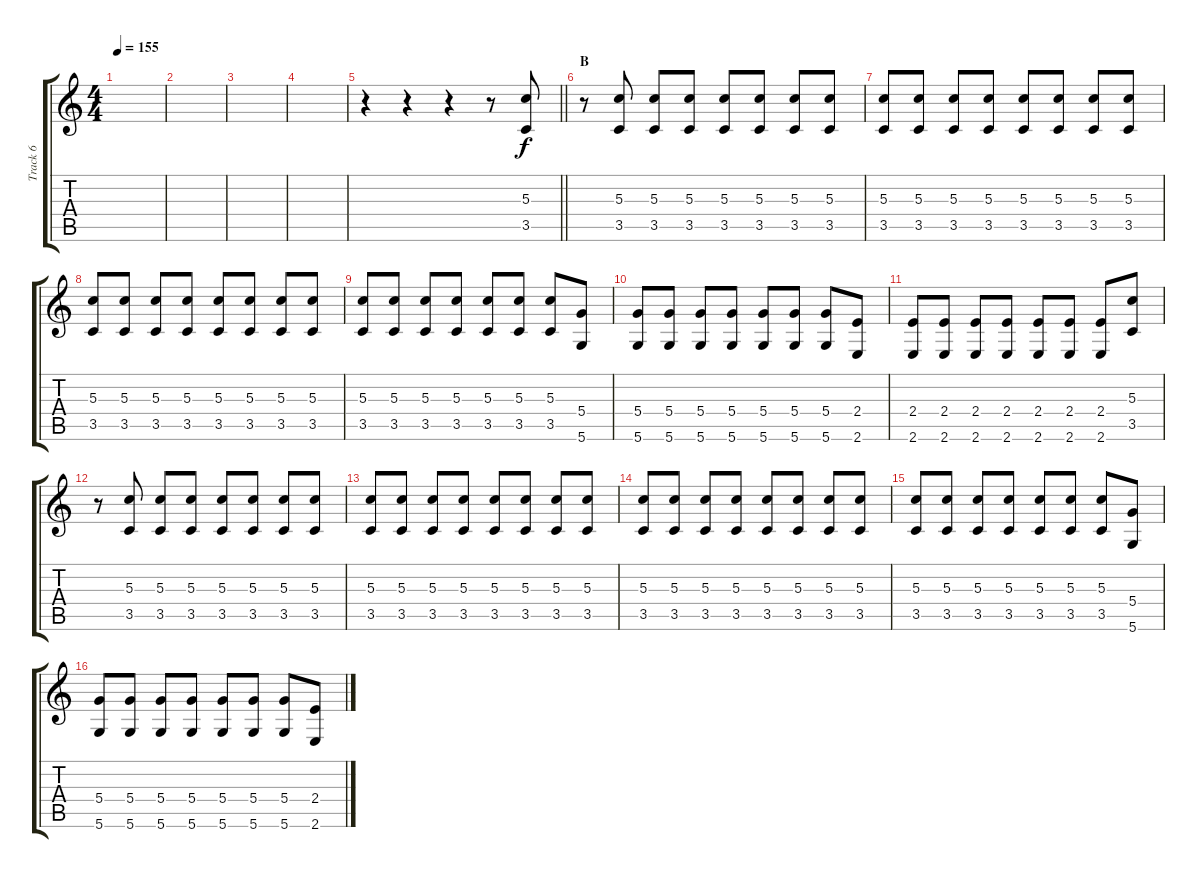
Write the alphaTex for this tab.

\track ("Track 6" "Track 6") {instrument overdrivenguitar}
\staff {score tabs}
\tuning (E4 B3 G3 D3 A2 D2) {hide}
\ts (4 4)
\tempo 155
\clef g2
\ks c
|
|
|
|
\barLineRight lightlight
r.4 r.4 r.4 r.8 (5.3 3.5).8 |
\section ("" "B")
r.8 (5.3 3.5).8 (5.3 3.5).8 (5.3 3.5).8 (5.3 3.5).8 (5.3 3.5).8 (5.3 3.5).8 (5.3 3.5).8 |
(5.3 3.5).8 (5.3 3.5).8 (5.3 3.5).8 (5.3 3.5).8 (5.3 3.5).8 (5.3 3.5).8 (5.3 3.5).8 (5.3 3.5).8 |
(5.3 3.5).8 (5.3 3.5).8 (5.3 3.5).8 (5.3 3.5).8 (5.3 3.5).8 (5.3 3.5).8 (5.3 3.5).8 (5.3 3.5).8 |
(5.3 3.5).8 (5.3 3.5).8 (5.3 3.5).8 (5.3 3.5).8 (5.3 3.5).8 (5.3 3.5).8 (5.3 3.5).8 (5.4 5.6).8 |
(5.4 5.6).8 (5.4 5.6).8 (5.4 5.6).8 (5.4 5.6).8 (5.4 5.6).8 (5.4 5.6).8 (5.4 5.6).8 (2.4 2.6).8 |
(2.4 2.6).8 (2.4 2.6).8 (2.4 2.6).8 (2.4 2.6).8 (2.4 2.6).8 (2.4 2.6).8 (2.4 2.6).8 (5.3 3.5).8 |
r.8 (5.3 3.5).8 (5.3 3.5).8 (5.3 3.5).8 (5.3 3.5).8 (5.3 3.5).8 (5.3 3.5).8 (5.3 3.5).8 |
(5.3 3.5).8 (5.3 3.5).8 (5.3 3.5).8 (5.3 3.5).8 (5.3 3.5).8 (5.3 3.5).8 (5.3 3.5).8 (5.3 3.5).8 |
(5.3 3.5).8 (5.3 3.5).8 (5.3 3.5).8 (5.3 3.5).8 (5.3 3.5).8 (5.3 3.5).8 (5.3 3.5).8 (5.3 3.5).8 |
(5.3 3.5).8 (5.3 3.5).8 (5.3 3.5).8 (5.3 3.5).8 (5.3 3.5).8 (5.3 3.5).8 (5.3 3.5).8 (5.4 5.6).8 |
(5.4 5.6).8 (5.4 5.6).8 (5.4 5.6).8 (5.4 5.6).8 (5.4 5.6).8 (5.4 5.6).8 (5.4 5.6).8 (2.4 2.6).8
